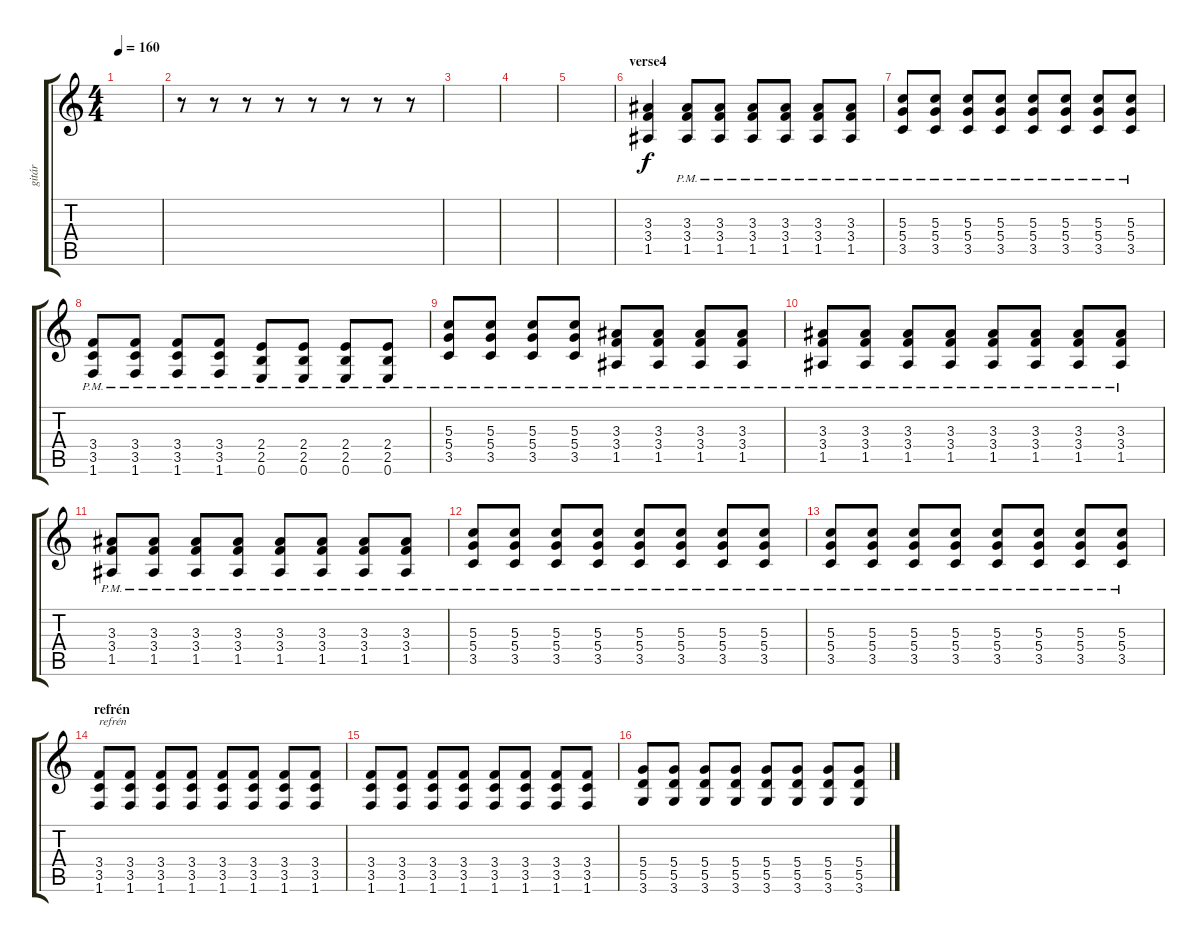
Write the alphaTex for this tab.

\track ("gitár" "gitár") {instrument distortionguitar}
\staff {score tabs}
\tuning (E4 B3 G3 D3 A2 E2) {hide}
\ts (4 4)
\tempo 160
\clef g2
\ks c
|
r.8 r.8 r.8 r.8 r.8 r.8 r.8 r.8 |
|
|
|
\section ("" "verse4")
(3.3 3.4 1.5).4 (3.3{pm} 3.4{pm} 1.5{pm}).8 (3.3{pm} 3.4{pm} 1.5{pm}).8 (3.3{pm} 3.4{pm} 1.5{pm}).8 (3.3{pm} 3.4{pm} 1.5{pm}).8 (3.3{pm} 3.4{pm} 1.5{pm}).8 (3.3{pm} 3.4{pm} 1.5{pm}).8 |
(5.3{pm} 5.4{pm} 3.5{pm}).8 (5.3{pm} 5.4{pm} 3.5{pm}).8 (5.3{pm} 5.4{pm} 3.5{pm}).8 (5.3{pm} 5.4{pm} 3.5{pm}).8 (5.3{pm} 5.4{pm} 3.5{pm}).8 (5.3{pm} 5.4{pm} 3.5{pm}).8 (5.3{pm} 5.4{pm} 3.5{pm}).8 (5.3{pm} 5.4{pm} 3.5{pm}).8 |
(3.4{pm} 3.5{pm} 1.6{pm}).8 (3.4{pm} 3.5{pm} 1.6{pm}).8 (3.4{pm} 3.5{pm} 1.6{pm}).8 (3.4{pm} 3.5{pm} 1.6{pm}).8 (2.4{pm} 2.5{pm} 0.6{pm}).8 (2.4{pm} 2.5{pm} 0.6{pm}).8 (2.4{pm} 2.5{pm} 0.6{pm}).8 (2.4{pm} 2.5{pm} 0.6{pm}).8 |
(5.3{pm} 5.4{pm} 3.5{pm}).8 (5.3{pm} 5.4{pm} 3.5{pm}).8 (5.3{pm} 5.4{pm} 3.5{pm}).8 (5.3{pm} 5.4{pm} 3.5{pm}).8 (3.3{pm} 3.4{pm} 1.5{pm}).8 (3.3{pm} 3.4{pm} 1.5{pm}).8 (3.3{pm} 3.4{pm} 1.5{pm}).8 (3.3{pm} 3.4{pm} 1.5{pm}).8 |
(3.3{pm} 3.4{pm} 1.5{pm}).8 (3.3{pm} 3.4{pm} 1.5{pm}).8 (3.3{pm} 3.4{pm} 1.5{pm}).8 (3.3{pm} 3.4{pm} 1.5{pm}).8 (3.3{pm} 3.4{pm} 1.5{pm}).8 (3.3{pm} 3.4{pm} 1.5{pm}).8 (3.3{pm} 3.4{pm} 1.5{pm}).8 (3.3{pm} 3.4{pm} 1.5{pm}).8 |
(3.3{pm} 3.4{pm} 1.5{pm}).8 (3.3{pm} 3.4{pm} 1.5{pm}).8 (3.3{pm} 3.4{pm} 1.5{pm}).8 (3.3{pm} 3.4{pm} 1.5{pm}).8 (3.3{pm} 3.4{pm} 1.5{pm}).8 (3.3{pm} 3.4{pm} 1.5{pm}).8 (3.3{pm} 3.4{pm} 1.5{pm}).8 (3.3{pm} 3.4{pm} 1.5{pm}).8 |
(5.3{pm} 5.4{pm} 3.5{pm}).8 (5.3{pm} 5.4{pm} 3.5{pm}).8 (5.3 5.4{pm} 3.5{pm}).8 (5.3{pm} 5.4{pm} 3.5{pm}).8 (5.3{pm} 5.4{pm} 3.5{pm}).8 (5.3{pm} 5.4{pm} 3.5{pm}).8 (5.3{pm} 5.4{pm} 3.5{pm}).8 (5.3 5.4{pm} 3.5{pm}).8 |
(5.3 5.4{pm} 3.5{pm}).8 (5.3{pm} 5.4{pm} 3.5{pm}).8 (5.3 5.4{pm} 3.5{pm}).8 (5.3 5.4{pm} 3.5{pm}).8 (5.3 5.4{pm} 3.5{pm}).8 (5.3 5.4{pm} 3.5{pm}).8 (5.3 5.4{pm} 3.5{pm}).8 (5.3{pm} 5.4{pm} 3.5{pm}).8 |
\section ("" "refrén")
(3.4 3.5 1.6).8{txt "refrén"} (3.4 3.5 1.6).8 (3.4 3.5 1.6).8 (3.4 3.5 1.6).8 (3.4 3.5 1.6).8 (3.4 3.5 1.6).8 (3.4 3.5 1.6).8 (3.4 3.5 1.6).8 |
(3.4 3.5 1.6).8 (3.4 3.5 1.6).8 (3.4 3.5 1.6).8 (3.4 3.5 1.6).8 (3.4 3.5 1.6).8 (3.4 3.5 1.6).8 (3.4 3.5 1.6).8 (3.4 3.5 1.6).8 |
(5.4 5.5 3.6).8 (5.4 5.5 3.6).8 (5.4 5.5 3.6).8 (5.4 5.5 3.6).8 (5.4 5.5 3.6).8 (5.4 5.5 3.6).8 (5.4 5.5 3.6).8 (5.4 5.5 3.6).8
